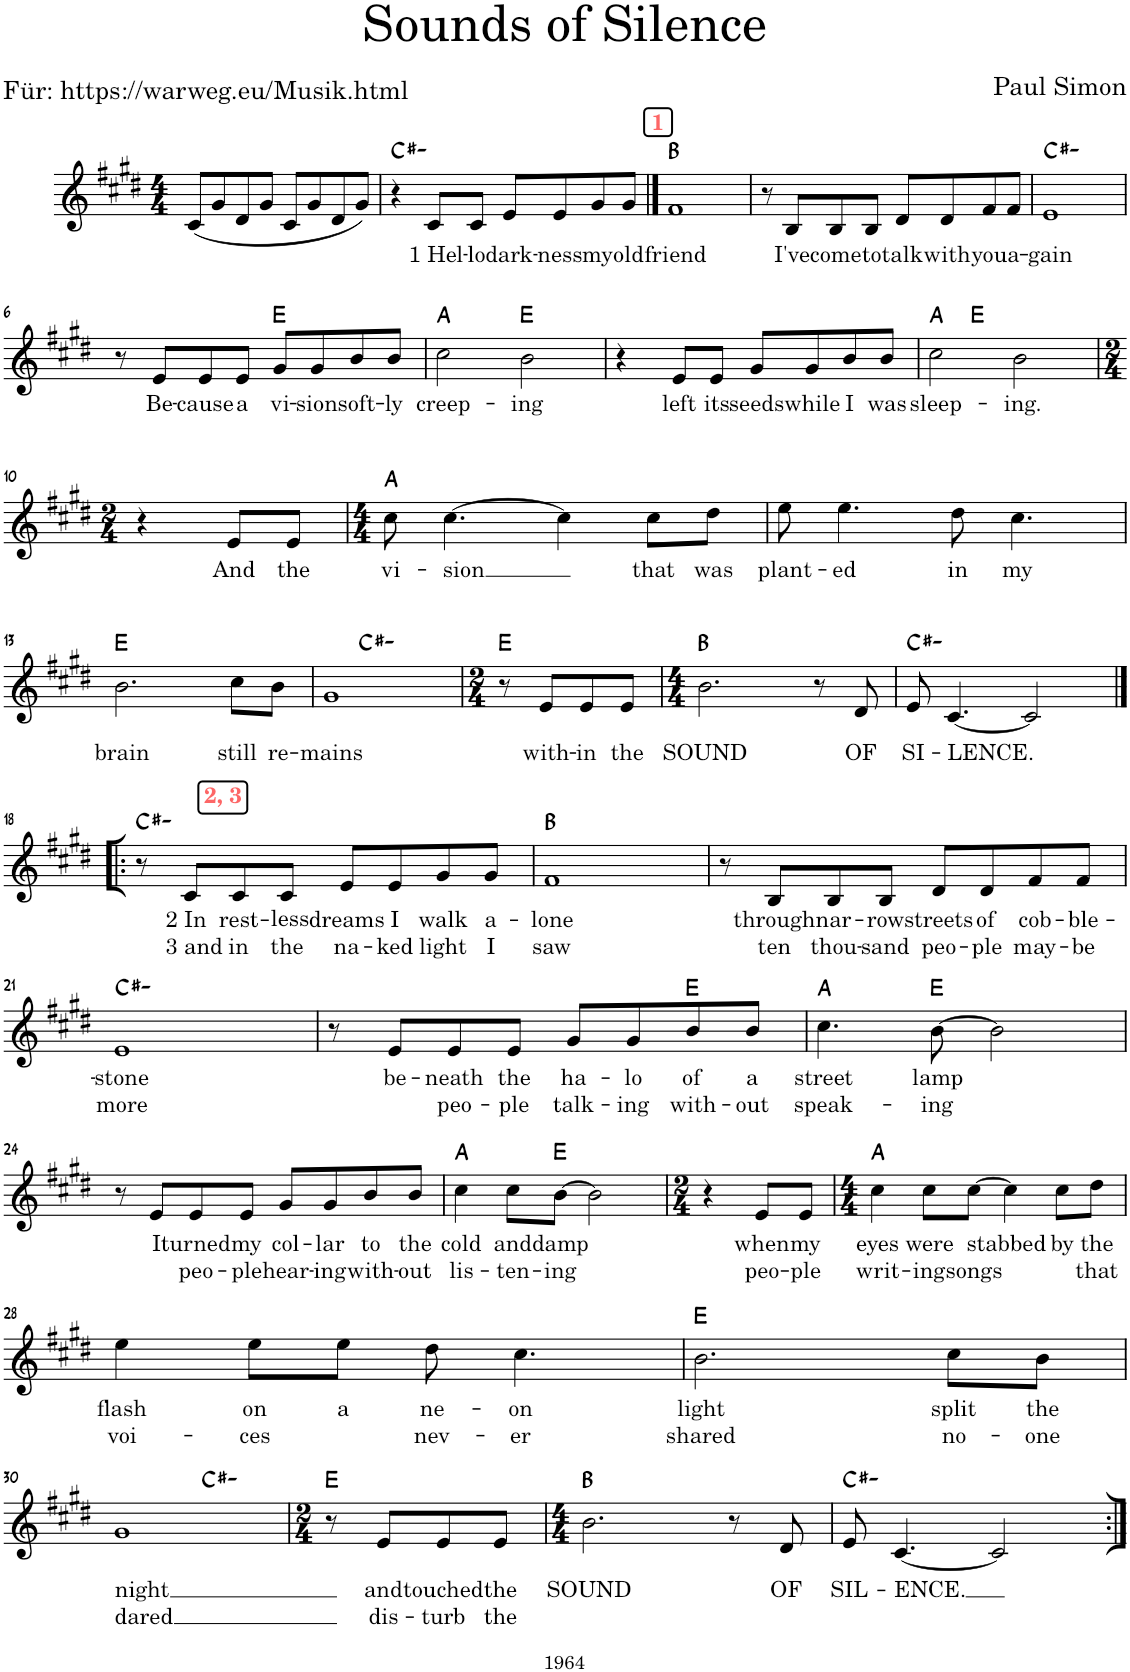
**kern	**text	**text	**harte
*part1	*part1	*part1	*part1
*staff1	*staff1	*staff1	*
*I"Piano	*	*	*
*I'Pno.	*	*	*
*clefG2	*	*	*
*k[f#c#g#d#]	*	*	*
*E:	*	*	*
*M4/4	*	*	*
=1	=1	=1	=1
(8c#/L	.	.	.
8g#/	.	.	.
8d#/	.	.	.
8g#/J	.	.	.
8c#/L	.	.	.
8g#/	.	.	.
8d#/	.	.	.
8g#/J)	.	.	.
=2	=2	=2	=2
4r	.	.	C#:min
!	!LO:LY:b	!	!
8c#/L	1 Hel-	.	.
!	!LO:LY:b	!	!
8c#/J	-lo	.	.
!	!LO:LY:b	!	!
8e/L	dark-	.	.
!	!LO:LY:b	!	!
8e/	-ness	.	.
!	!LO:LY:b	!	!
8g#/	my	.	.
!	!LO:LY:b	!	!
8g#/J	old	.	.
!!LO:REH:place=s1:a:B:rj:color=#FD6666:fs=11:t=1
==3	==3	==3	==3
!	!LO:LY:b	!	!
1f#	friend	.	B:maj
=4	=4	=4	=4
8r	.	.	.
!	!LO:LY:b	!	!
8B/L	I've	.	.
!	!LO:LY:b	!	!
8B/	come	.	.
!	!LO:LY:b	!	!
8B/J	to	.	.
!	!LO:LY:b	!	!
8d#/L	talk	.	.
!	!LO:LY:b	!	!
8d#/	with	.	.
!	!LO:LY:b	!	!
8f#/	you	.	.
!	!LO:LY:b	!	!
8f#/J	a-	.	.
=5	=5	=5	=5
!	!LO:LY:b	!	!
1e	-gain	.	C#:min
!!LO:LB:g=z
=6	=6	=6	=6
8r	.	.	.
!	!LO:LY:b	!	!
8e/L	Be-	.	.
!	!LO:LY:b	!	!
8e/	-cause	.	.
!	!LO:LY:b	!	!
8e/J	a	.	.
!	!LO:LY:b	!	!
8g#/L	vi-	.	E:maj
!	!LO:LY:b	!	!
8g#/	-sion	.	.
!	!LO:LY:b	!	!
8b/	soft-	.	.
!	!LO:LY:b	!	!
8b/J	-ly	.	.
=7	=7	=7	=7
!	!LO:LY:b	!	!
2cc#\	creep-	.	A:maj
!	!LO:LY:b	!	!
2b\	-ing	.	E:maj
=8	=8	=8	=8
4r	.	.	.
!	!LO:LY:b	!	!
8e/L	left	.	.
!	!LO:LY:b	!	!
8e/J	its	.	.
!	!LO:LY:b	!	!
8g#/L	seeds	.	.
!	!LO:LY:b	!	!
8g#/	while	.	.
!	!LO:LY:b	!	!
8b/	I	.	.
!	!LO:LY:b	!	!
8b/J	was	.	.
=9	=9	=9	=9
!	!LO:LY:b	!	!
*^	*	*	*
2cc#\	4ryy	sleep-	.	A:maj
.	2.ryy	.	.	E:maj
!	!	!LO:LY:b	!	!
2b\	.	-ing.	.	.
*v	*v	*	*	*
!!LO:LB:g=z
=10	=10	=10	=10
*M2/4	*	*	*
4r	.	.	.
!	!LO:LY:b	!	!
8e/L	And	.	.
!	!LO:LY:b	!	!
8e/J	the	.	.
=11	=11	=11	=11
*M4/4	*	*	*
!	!LO:LY:b	!	!
8cc#\	vi-	.	A:maj
!	!LO:LY:b	!	!
[4.cc#\	-sion	.	.
4cc#\]	.	.	.
!	!LO:LY:b	!	!
8cc#\L	that	.	.
!	!LO:LY:b	!	!
8dd#\J	was	.	.
=12	=12	=12	=12
!	!LO:LY:b	!	!
8ee\	plant-	.	.
!	!LO:LY:b	!	!
4.ee\	-ed	.	.
!	!LO:LY:b	!	!
8dd#\	in	.	.
!	!LO:LY:b	!	!
4.cc#\	my	.	.
!!LO:LB:g=z
=13	=13	=13	=13
!	!LO:LY:b	!	!
2.b\	brain	.	E:maj
!	!LO:LY:b	!	!
8cc#\L	still	.	.
!	!LO:LY:b	!	!
8b\J	re-	.	.
=14	=14	=14	=14
!	!LO:LY:b	!	!
*^	*	*	*
1g#	4ryy	mains	.	.
.	2.ryy	.	.	C#:min
*v	*v	*	*	*
=15	=15	=15	=15
*M2/4	*	*	*
8r	.	.	E:maj
!	!LO:LY:b	!	!
8e/L	with-	.	.
!	!LO:LY:b	!	!
8e/	-in	.	.
!	!LO:LY:b	!	!
8e/J	the	.	.
=16	=16	=16	=16
*M4/4	*	*	*
!	!LO:LY:b	!	!
2.b\	SOUND	.	B:maj
8r	.	.	.
!	!LO:LY:b	!	!
8d#/	OF	.	.
=17	=17	=17	=17
!	!LO:LY:b	!	!
8e/	SI-	.	C#:min
!	!LO:LY:b	!	!
[4.c#/	-LENCE.	.	.
2c#/]	.	.	.
!!LO:LB:g=z
!!LO:REH:place=s1:a:B:rj:color=#FD6666:fs=11:t=2, 3:qo=0.5
=18|!:	=18|!:	=18|!:	=18|!:
8r	.	.	C#:min
!	!LO:LY:b	!LO:LY:b	!
8c#/L	2 In	3 and	.
!	!LO:LY:b	!LO:LY:b	!
8c#/	rest-	in	.
!	!LO:LY:b	!LO:LY:b	!
8c#/J	-less	the	.
!	!LO:LY:b	!LO:LY:b	!
8e/L	dreams	na-	.
!	!LO:LY:b	!LO:LY:b	!
8e/	I	-ked	.
!	!LO:LY:b	!LO:LY:b	!
8g#/	walk	light	.
!	!LO:LY:b	!LO:LY:b	!
8g#/J	a-	I	.
=19	=19	=19	=19
!	!LO:LY:b	!LO:LY:b	!
1f#	-lone	saw	B:maj
=20	=20	=20	=20
8r	.	.	.
!	!LO:LY:b	!LO:LY:b	!
8B/L	through	ten	.
!	!LO:LY:b	!LO:LY:b	!
8B/	nar-	thou-	.
!	!LO:LY:b	!LO:LY:b	!
8B/J	-row	-sand	.
!	!LO:LY:b	!LO:LY:b	!
8d#/L	streets	peo-	.
!	!LO:LY:b	!LO:LY:b	!
8d#/	of	-ple	.
!	!LO:LY:b	!LO:LY:b	!
8f#/	cob-	may-	.
!	!LO:LY:b	!LO:LY:b	!
8f#/J	-ble-	-be	.
!!LO:LB:g=z
=21	=21	=21	=21
!	!LO:LY:b	!LO:LY:b	!
1e	-stone	more	C#:min
=22	=22	=22	=22
8r	.	.	.
!	!LO:LY:b	!	!
8e/L	be-	.	.
!	!LO:LY:b	!LO:LY:b	!
8e/	-neath	peo-	.
!	!LO:LY:b	!LO:LY:b	!
8e/J	the	-ple	.
!	!LO:LY:b	!LO:LY:b	!
8g#/L	ha-	talk-	.
!	!LO:LY:b	!LO:LY:b	!
8g#/	-lo	-ing	.
!	!LO:LY:b	!LO:LY:b	!
8b/	of	with-	E:maj
!	!LO:LY:b	!LO:LY:b	!
8b/J	a	-out	.
=23	=23	=23	=23
!	!LO:LY:b	!LO:LY:b	!
4.cc#\	street	speak-	A:maj
!	!LO:LY:b	!LO:LY:b	!
[8b\	lamp	-ing	E:maj
2b\]	.	.	.
!!LO:LB:g=z
=24	=24	=24	=24
8r	.	.	.
!	!LO:LY:b	!	!
8e/L	I	.	.
!	!LO:LY:b	!LO:LY:b	!
8e/	turned	peo-	.
!	!LO:LY:b	!LO:LY:b	!
8e/J	my	-ple	.
!	!LO:LY:b	!LO:LY:b	!
8g#/L	col-	hear-	.
!	!LO:LY:b	!LO:LY:b	!
8g#/	-lar	-ing	.
!	!LO:LY:b	!LO:LY:b	!
8b/	to	with-	.
!	!LO:LY:b	!LO:LY:b	!
8b/J	the	-out	.
=25	=25	=25	=25
!	!LO:LY:b	!LO:LY:b	!
4cc#\	cold	lis-	A:maj
!	!LO:LY:b	!LO:LY:b	!
8cc#\L	and	-ten-	.
!	!LO:LY:b	!LO:LY:b	!
[8b\J	damp	-ing	E:maj
2b\]	.	.	.
=26	=26	=26	=26
*M2/4	*	*	*
4r	.	.	.
!	!LO:LY:b	!LO:LY:b	!
8e/L	when	peo-	.
!	!LO:LY:b	!LO:LY:b	!
8e/J	my	-ple	.
=27	=27	=27	=27
*M4/4	*	*	*
!	!LO:LY:b	!LO:LY:b	!
4cc#\	eyes	writ-	A:maj
!	!LO:LY:b	!LO:LY:b	!
8cc#\L	were	-ing	.
!	!LO:LY:b	!LO:LY:b	!
[8cc#\J	stabbed	songs	.
4cc#\]	.	.	.
!	!LO:LY:b	!	!
8cc#\L	by	.	.
!	!LO:LY:b	!LO:LY:b	!
8dd#\J	the	that	.
!!LO:LB:g=z
=28	=28	=28	=28
!	!LO:LY:b	!LO:LY:b	!
4ee\	flash	voi-	.
!	!LO:LY:b	!LO:LY:b	!
8ee\L	on	-ces	.
!	!LO:LY:b	!	!
8ee\J	a	.	.
!	!LO:LY:b	!LO:LY:b	!
8dd#\	ne-	nev-	.
!	!LO:LY:b	!LO:LY:b	!
4.cc#\	-on	-er	.
=29	=29	=29	=29
!	!LO:LY:b	!LO:LY:b	!
2.b\	light	shared	E:maj
!	!LO:LY:b	!LO:LY:b	!
8cc#\L	split	no-	.
!	!LO:LY:b	!LO:LY:b	!
8b\J	the	-one	.
!!LO:LB:g=z
=30	=30	=30	=30
!	!LO:LY:b	!LO:LY:b	!
*^	*	*	*
1g#	2ryy	night	dared	.
.	2ryy	.	.	C#:min
*v	*v	*	*	*
=31	=31	=31	=31
*M2/4	*	*	*
8r	.	.	E:maj
!	!LO:LY:b	!LO:LY:b	!
8e/L	and	dis-	.
!	!LO:LY:b	!LO:LY:b	!
8e/	touched	-turb	.
!	!LO:LY:b	!LO:LY:b	!
8e/J	the	the	.
=32	=32	=32	=32
*M4/4	*	*	*
!	!LO:LY:b	!	!
2.b\	SOUND	.	B:maj
8r	.	.	.
!	!LO:LY:b	!	!
8d#/	OF	.	.
=33	=33	=33	=33
!	!LO:LY:b	!	!
8e/	SIL-	.	C#:min
!	!LO:LY:b	!	!
[4.c#/	-ENCE.	.	.
2c#/]	.	.	.
=:|!	=:|!	=:|!	=:|!
*-	*-	*-	*-
